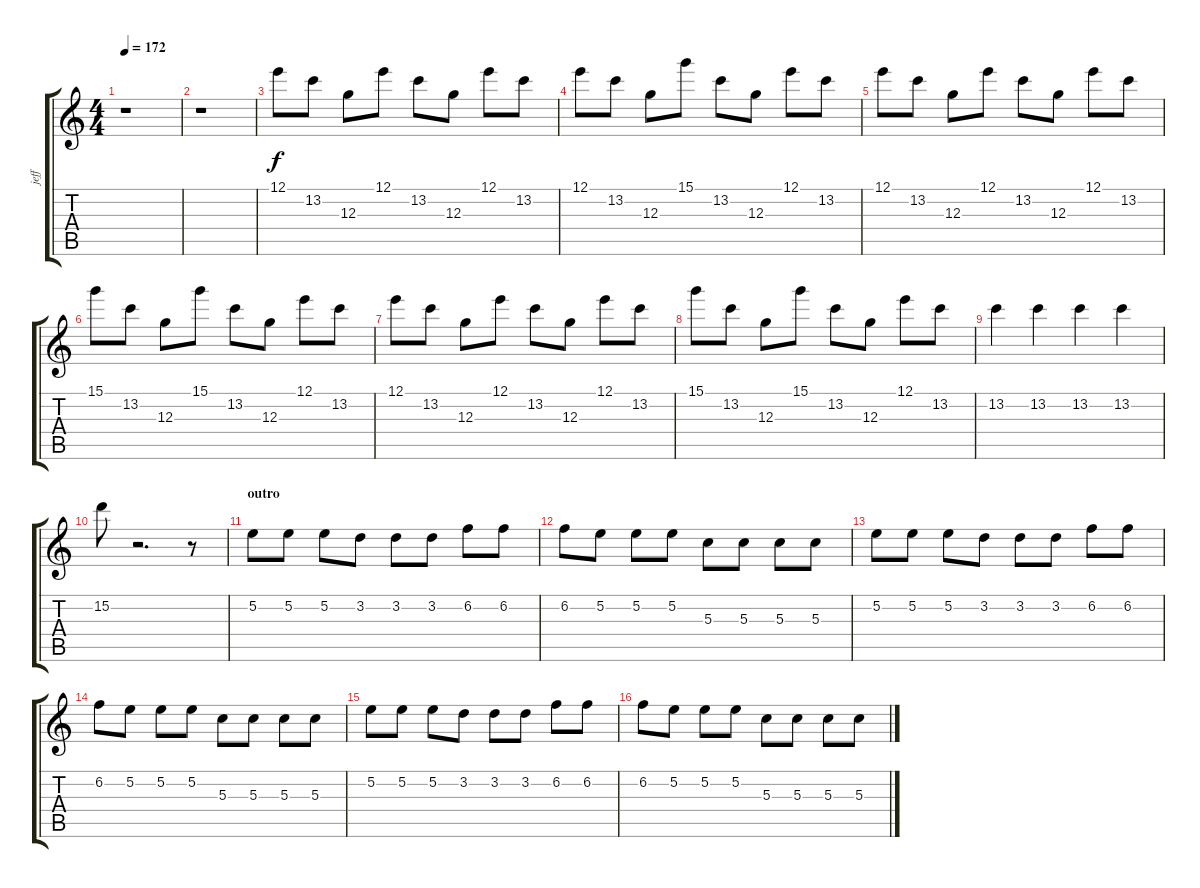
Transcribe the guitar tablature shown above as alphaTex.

\track ("jeff" "jeff") {instrument distortionguitar}
\staff {score tabs}
\tuning (E4 B3 G3 D3 A2 E2) {hide}
\ts (4 4)
\tempo 172
\clef g2
\ks c
r.1{dy mp} |
r.1 |
12.1.8{dy f} 13.2.8 12.3.8 12.1.8 13.2.8 12.3.8 12.1.8 13.2.8 |
12.1.8 13.2.8 12.3.8 15.1.8 13.2.8 12.3.8 12.1.8 13.2.8 |
12.1.8 13.2.8 12.3.8 12.1.8 13.2.8 12.3.8 12.1.8 13.2.8 |
15.1.8 13.2.8 12.3.8 15.1.8 13.2.8 12.3.8 12.1.8 13.2.8 |
12.1.8 13.2.8 12.3.8 12.1.8 13.2.8 12.3.8 12.1.8 13.2.8 |
15.1.8 13.2.8 12.3.8 15.1.8 13.2.8 12.3.8 12.1.8 13.2.8 |
13.2.4 13.2.4 13.2.4 13.2.4 |
15.2.8 r.2{d} r.8 |
\section ("" "outro")
5.2.8 5.2.8 5.2.8 3.2.8 3.2.8 3.2.8 6.2.8 6.2.8 |
6.2.8 5.2.8 5.2.8 5.2.8 5.3.8 5.3.8 5.3.8 5.3.8 |
5.2.8 5.2.8 5.2.8 3.2.8 3.2.8 3.2.8 6.2.8 6.2.8 |
6.2.8 5.2.8 5.2.8 5.2.8 5.3.8 5.3.8 5.3.8 5.3.8 |
5.2.8 5.2.8 5.2.8 3.2.8 3.2.8 3.2.8 6.2.8 6.2.8 |
6.2.8 5.2.8 5.2.8 5.2.8 5.3.8 5.3.8 5.3.8 5.3.8
